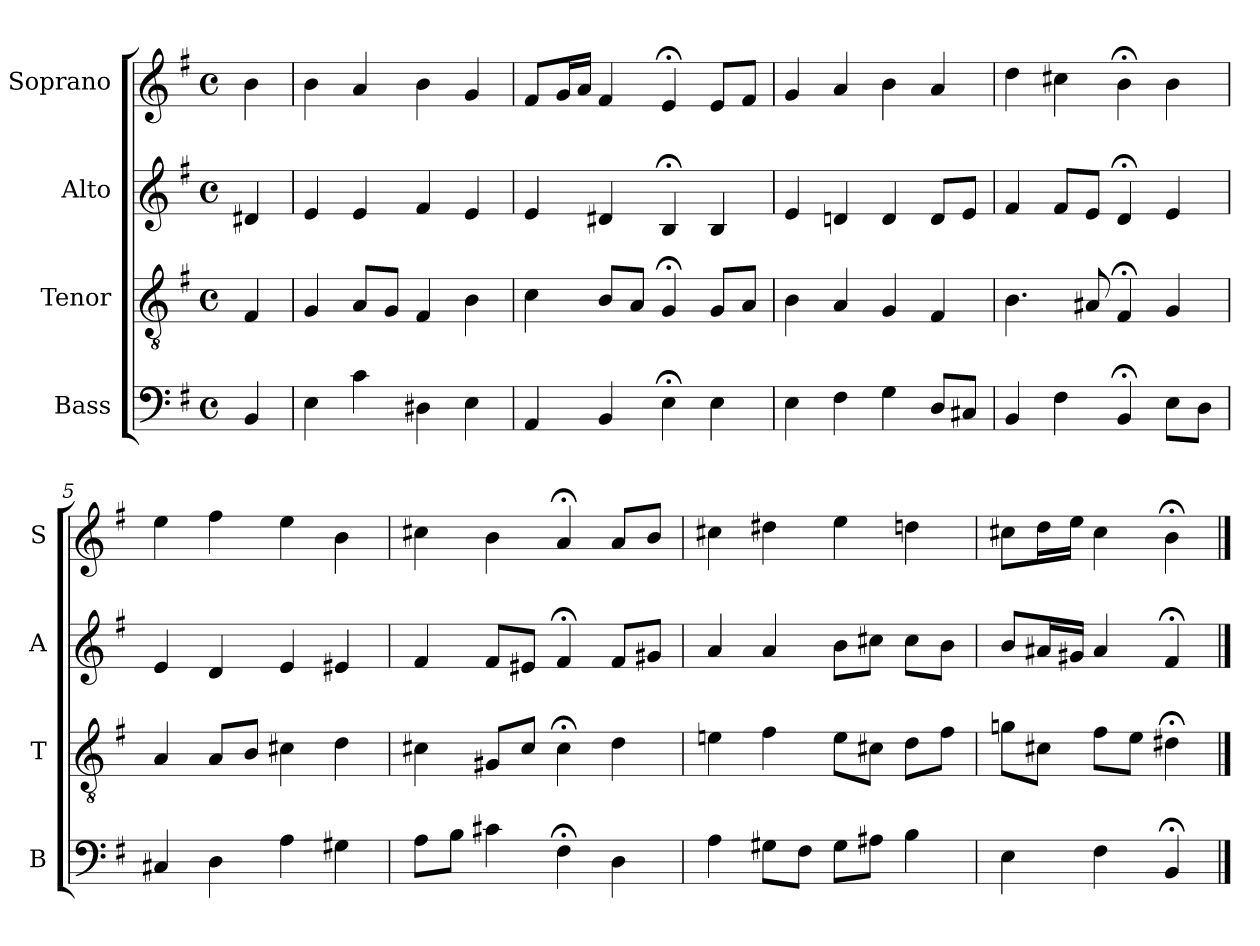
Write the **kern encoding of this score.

**kern	**kern	**kern	**kern
*part4	*part3	*part2	*part1
*staff4	*staff3	*staff2	*staff1
*I"Bass	*I"Tenor	*I"Alto	*I"Soprano
*I'B	*I'T	*I'A	*I'S
*clefF4	*clefGv2	*clefG2	*clefG2
*k[f#]	*k[f#]	*k[f#]	*k[f#]
*e:	*e:	*e:	*e:
*M4/4	*M4/4	*M4/4	*M4/4
*met(c)	*met(c)	*met(c)	*met(c)
*MM100	*MM100	*MM100	*MM100
=	=	=	=
4BB	4F#	4d#X	4b
=1	=1	=1	=1
4E	4G	4e	4b
4c	8AL	4e	4a
.	8GJ	.	.
4D#X	4F#	4f#	4b
4E	4B	4e	4g
=2	=2	=2	=2
4AA	4c	4e	8f#L
.	.	.	16gL
.	.	.	16aJJ
4BB	8BL	4d#X	4f#
.	8AJ	.	.
4E;<	4G;<	4B;<	4e;<
4E	8GL	4B	8eL
.	8AJ	.	8f#J
=3	=3	=3	=3
4E	4B	4e	4g
4F#	4A	4dn	4a
4G	4G	4d	4b
8DL	4F#	8dL	4a
8C#XJ	.	8eJ	.
=4	=4	=4	=4
4BB	4.B	4f#	4dd
4F#	.	8f#L	4cc#X
.	8A#X	8eJ	.
4BB;<	4F#;<	4d;<	4b;<
8EL	4G	4e	4b
8DJ	.	.	.
=5	=5	=5	=5
4C#X	4A	4e	4ee
4D	8AL	4d	4ff#
.	8BJ	.	.
4A	4c#X	4e	4ee
4G#X	4d	4e#X	4b
=6	=6	=6	=6
8AL	4c#X	4f#	4cc#X
8BJ	.	.	.
4c#X	8G#XL	8f#L	4b
.	8c#J	8e#XJ	.
4F#;<	4c#;<	4f#;<	4a;<
4D	4d	8f#L	8aL
.	.	8g#XJ	8bJ
=7	=7	=7	=7
4A	4en	4a	4cc#X
8G#XL	4f#	4a	4dd#X
8F#J	.	.	.
8G#L	8eL	8bL	4ee
8A#XJ	8c#XJ	8cc#XJ	.
4B	8dL	8cc#L	4ddn
.	8f#J	8bJ	.
=8	=8	=8	=8
4E	8gnL	8bL	8cc#XL
.	8c#XJ	16a#XL	16ddL
.	.	16g#XJJ	16eeJJ
4F#	8f#L	4a#	4cc#
.	8eJ	.	.
4BB;<	4d#X;<	4f#;<	4b;<
==	==	==	==
*-	*-	*-	*-
